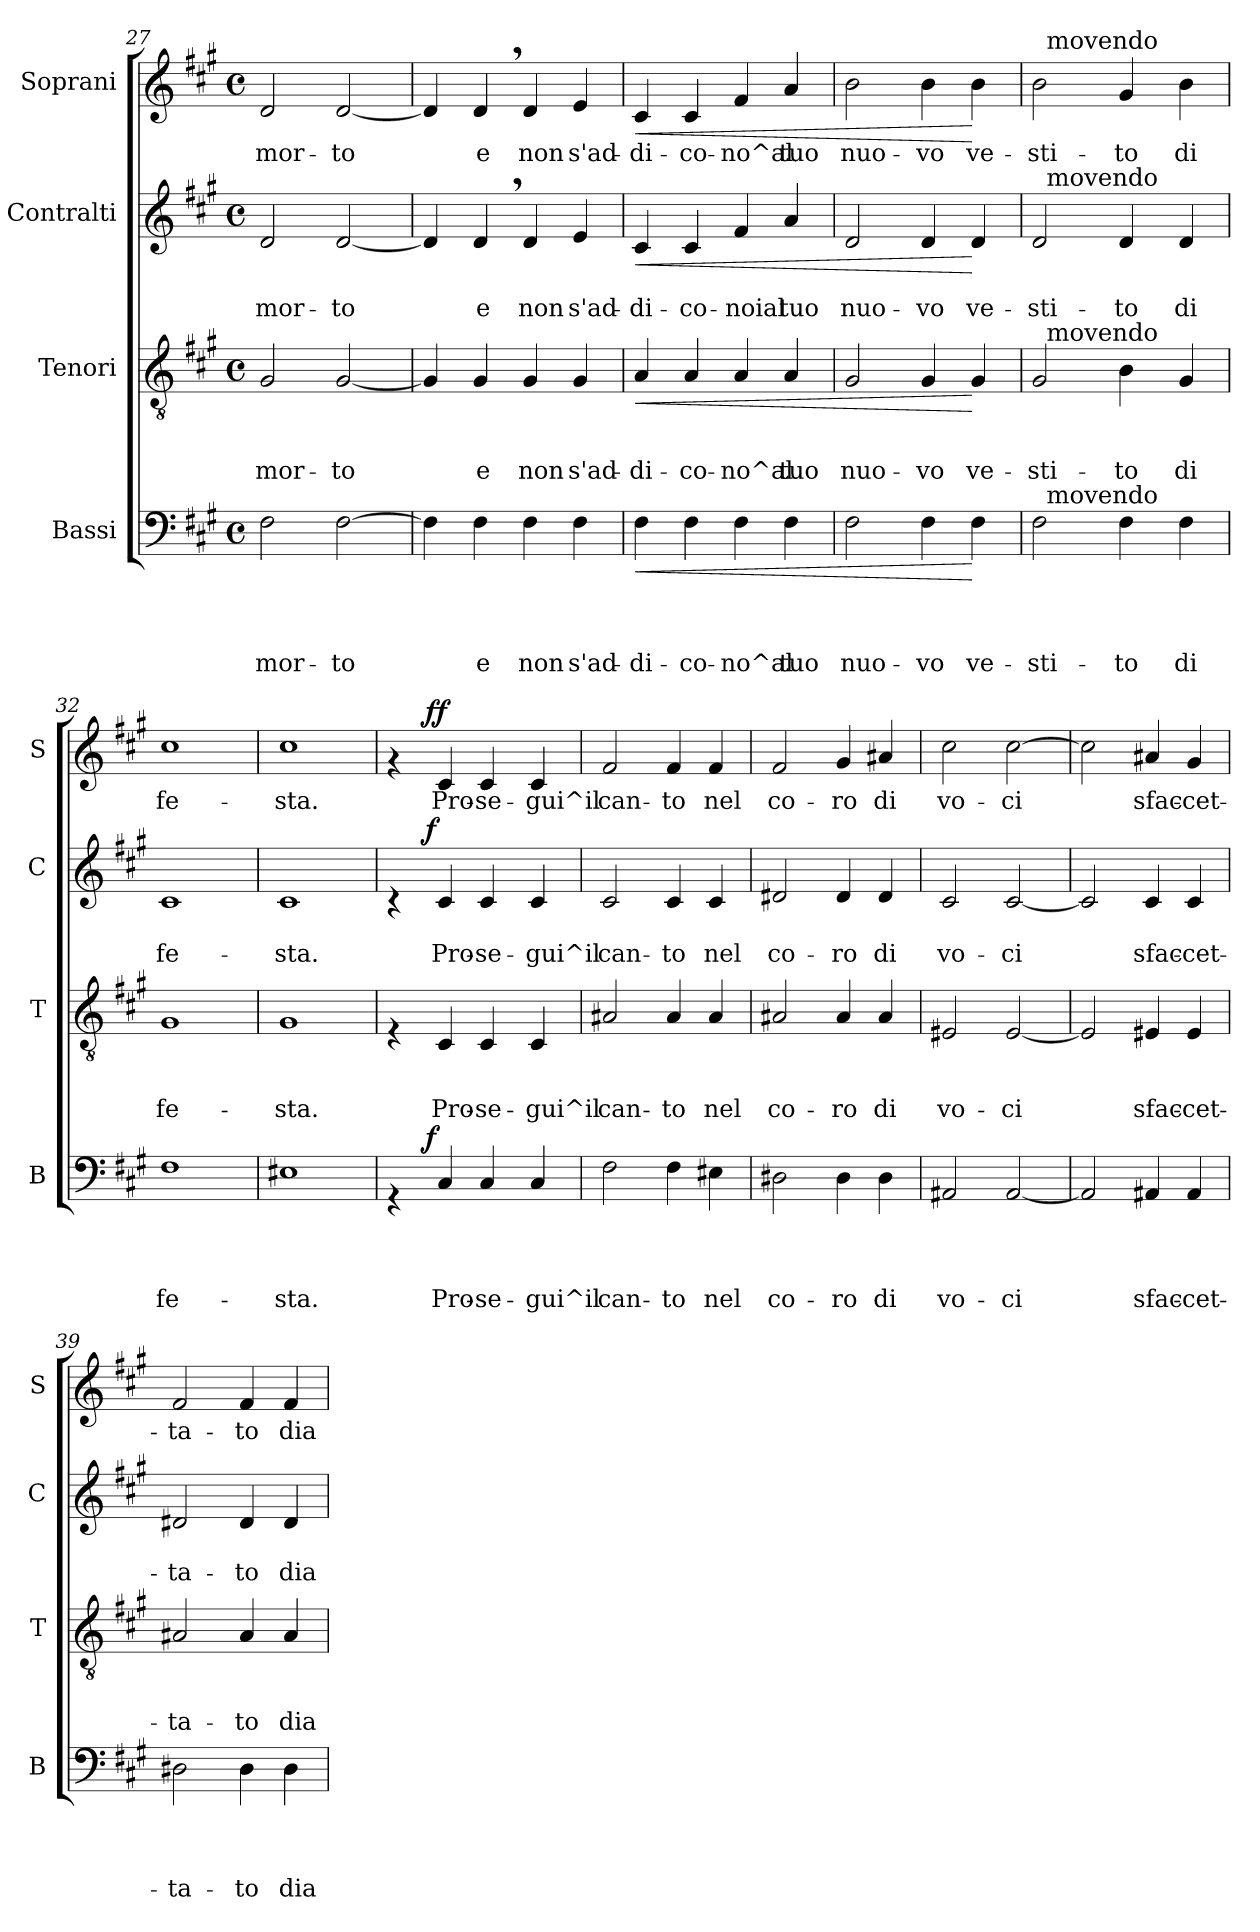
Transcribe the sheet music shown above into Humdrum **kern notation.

**kern	**text	**text	**text	**text	**dynam	**kern	**text	**text	**text	**dynam	**kern	**text	**text	**dynam	**kern	**text	**dynam
*part4	*part4	*part4	*part4	*part4	*part4	*part3	*part3	*part3	*part3	*part3	*part2	*part2	*part2	*part2	*part1	*part1	*part1
*staff4	*staff4	*staff4	*staff4	*staff4	*staff4	*staff3	*staff3	*staff3	*staff3	*staff3	*staff2	*staff2	*staff2	*staff2	*staff1	*staff1	*staff1
*I"Bassi	*	*	*	*	*	*I"Tenori	*	*	*	*	*I"Contralti	*	*	*	*I"Soprani	*	*
*I'B	*	*	*	*	*	*I'T	*	*	*	*	*I'C	*	*	*	*I'S	*	*
*clefF4	*	*	*	*	*	*clefGv2	*	*	*	*	*clefG2	*	*	*	*clefG2	*	*
*k[f#c#g#]	*	*	*	*	*	*k[f#c#g#]	*	*	*	*	*k[f#c#g#]	*	*	*	*k[f#c#g#]	*	*
*A:	*	*	*	*	*	*A:	*	*	*	*	*A:	*	*	*	*A:	*	*
*M4/4	*	*	*	*	*	*M4/4	*	*	*	*	*M4/4	*	*	*	*M4/4	*	*
*met(c)	*	*	*	*	*	*met(c)	*	*	*	*	*met(c)	*	*	*	*met(c)	*	*
=27	=27	=27	=27	=27	=27	=27	=27	=27	=27	=27	=27	=27	=27	=27	=27	=27	=27
!	!	!	!	!LO:LY:b	!	!	!	!	!LO:LY:b	!	!	!	!LO:LY:b	!	!	!LO:LY:b	!
2F#\	.	.	.	mor-	.	2G#/	.	.	mor-	.	2d/	.	mor-	.	2d/	mor-	.
!	!	!	!	!LO:LY:b	!	!	!	!	!LO:LY:b	!	!	!	!LO:LY:b	!	!	!LO:LY:b	!
[<2F#\	.	.	.	-to	.	[<2G#/	.	.	-to	.	[<2d/	.	-to	.	[<2d/	-to	.
=28	=28	=28	=28	=28	=28	=28	=28	=28	=28	=28	=28	=28	=28	=28	=28	=28	=28
4F#\]	.	.	.	.	.	4G#/]	.	.	.	.	4d/]	.	.	.	4d/]	.	.
!	!	!	!	!LO:LY:b	!	!	!	!	!LO:LY:b	!	!	!	!LO:LY:b	!	!	!LO:LY:b	!
4F#\	.	.	.	e	.	4G#/	.	.	e	.	4d,>/	.	e	.	4d,>/	e	.
!	!	!	!	!LO:LY:b	!	!	!	!	!LO:LY:b	!	!	!	!LO:LY:b	!	!	!LO:LY:b	!
4F#\	.	.	.	non	.	4G#/	.	.	non	.	4d/	.	non	.	4d/	non	.
!	!	!	!	!LO:LY:b	!	!	!	!	!LO:LY:b	!	!	!	!LO:LY:b	!	!	!LO:LY:b	!
4F#\	.	.	.	s'ad-	.	4G#/	.	.	s'ad-	.	4e/	.	s'ad-	.	4e/	s'ad-	.
!!LO:LB:g=z
=29	=29	=29	=29	=29	=29	=29	=29	=29	=29	=29	=29	=29	=29	=29	=29	=29	=29
!	!	!	!	!LO:LY:b	!LO:HP:b	!	!	!	!LO:LY:b	!LO:HP:b	!	!	!LO:LY:b	!LO:HP:b	!	!LO:LY:b	!LO:HP:b
4F#\	.	.	.	-di-	<	4A/	.	.	-di-	<	4c#/	.	-di-	<	4c#/	-di-	<
!	!	!	!	!LO:LY:b	!	!	!	!	!LO:LY:b	!	!	!	!LO:LY:b	!	!	!LO:LY:b	!
4F#\	.	.	.	-co-	.	4A/	.	.	-co-	.	4c#/	.	-co-	.	4c#/	-co-	.
!	!	!	!	!LO:LY:b	!	!	!	!	!LO:LY:b	!	!	!	!LO:LY:b	!	!	!LO:LY:b	!
4F#\	.	.	.	-no^al	.	4A/	.	.	-no^al	.	4f#/	.	-noial	.	4f#/	-no^al	.
!	!	!	!	!LO:LY:b	!	!	!	!	!LO:LY:b	!	!	!	!LO:LY:b	!	!	!LO:LY:b	!
4F#\	.	.	.	tuo	.	4A/	.	.	tuo	.	4a/	.	tuo	.	4a/	tuo	.
=30	=30	=30	=30	=30	=30	=30	=30	=30	=30	=30	=30	=30	=30	=30	=30	=30	=30
!	!	!	!	!LO:LY:b	!	!	!	!	!LO:LY:b	!	!	!	!LO:LY:b	!	!	!LO:LY:b	!
2F#\	.	.	.	nuo-	.	2G#/	.	.	nuo-	.	2d/	.	nuo-	.	2b\	nuo-	.
!	!	!	!	!LO:LY:b	!	!	!	!	!LO:LY:b	!	!	!	!LO:LY:b	!	!	!LO:LY:b	!
4F#\	.	.	.	-vo	.	4G#/	.	.	-vo	.	4d/	.	-vo	.	4b\	-vo	.
!	!	!	!	!LO:LY:b	!	!	!	!	!LO:LY:b	!	!	!	!LO:LY:b	!	!	!LO:LY:b	!
4F#\	.	.	.	ve-	[	4G#/	.	.	ve-	[	4d/	.	ve-	[	4b\	ve-	[
=31	=31	=31	=31	=31	=31	=31	=31	=31	=31	=31	=31	=31	=31	=31	=31	=31	=31
!	!	!	!	!LO:LY:b	!	!	!	!	!LO:LY:b	!	!	!	!LO:LY:b	!	!	!LO:LY:b	!
*^	*	*	*	*	*	*^	*	*	*	*	*^	*	*	*	*^	*	*
2F#\	32ryy	.	.	.	-sti-	.	2G#/	32ryy	.	.	-sti-	.	2d/	32ryy	.	-sti-	.	2b\	32ryy	-sti-	.
!	!	!	!	!	!	!	!	!	!	!	!	!	!	!	!	!	!	!	!LO:TX:a:t=movendo	!	!
!	!	!	!	!	!	!	!	!	!	!	!	!	!	!LO:TX:a:t=movendo	!	!	!	!	!	!	!
!	!	!	!	!	!	!	!	!LO:TX:a:t=movendo	!	!	!	!	!	!	!	!	!	!	!	!	!
!	!LO:TX:a:t=movendo	!	!	!	!	!	!	!	!	!	!	!	!	!	!	!	!	!	!	!	!
.	2ryy	.	.	.	.	.	.	2ryy	.	.	.	.	.	2ryy	.	.	.	.	2ryy	.	.
!	!	!	!	!	!LO:LY:b	!	!	!	!	!	!LO:LY:b	!	!	!	!	!LO:LY:b	!	!	!	!LO:LY:b	!
4F#\	.	.	.	.	-to	.	4B\	.	.	.	-to	.	4d/	.	.	-to	.	4g#/	.	-to	.
.	4...ryy	.	.	.	.	.	.	4...ryy	.	.	.	.	.	4...ryy	.	.	.	.	4...ryy	.	.
!	!	!	!	!	!LO:LY:b	!	!	!	!	!	!LO:LY:b	!	!	!	!	!LO:LY:b	!	!	!	!LO:LY:b	!
4F#\	.	.	.	.	di	.	4G#/	.	.	.	di	.	4d/	.	.	di	.	4b\	.	di	.
=32	=32	=32	=32	=32	=32	=32	=32	=32	=32	=32	=32	=32	=32	=32	=32	=32	=32	=32	=32	=32	=32
!	!	!	!	!	!LO:LY:b	!	!	!	!	!	!LO:LY:b	!	!	!	!	!LO:LY:b	!	!	!	!LO:LY:b	!
*v	*v	*	*	*	*	*	*	*	*	*	*	*	*v	*v	*	*	*	*v	*v	*	*
*	*	*	*	*	*	*v	*v	*	*	*	*	*	*	*	*	*	*	*
1F#	.	.	.	fe-	.	1G#	.	.	fe-	.	1c#	.	fe-	.	1cc#	fe-	.
!!LO:PB:g=z
=33	=33	=33	=33	=33	=33	=33	=33	=33	=33	=33	=33	=33	=33	=33	=33	=33	=33
!	!	!	!	!LO:LY:b	!	!	!	!	!LO:LY:b	!	!	!	!LO:LY:b	!	!	!LO:LY:b	!
1E#X	.	.	.	-sta.	.	1G#	.	.	-sta.	.	1c#	.	-sta.	.	1cc#	-sta.	.
=34	=34	=34	=34	=34	=34	=34	=34	=34	=34	=34	=34	=34	=34	=34	=34	=34	=34
*^	*	*	*	*	*	*	*	*	*	*	*^	*	*	*	*^	*	*
4rGG	8..ryy	.	.	.	.	.	4rD	.	.	.	.	4rc	8..ryy	.	.	.	4rf	8..ryy	.	.
!	!	!	!	!	!	!LO:DY:a	!	!	!	!	!	!	!	!	!	!LO:DY:b	!	!	!	!LO:DY:a
!	!	!	!	!	!	!	!	!	!	!	!	!	!	!	!	!	!	!	!	!LO:DY:n=1:b
.	2ryy	.	.	.	.	f	.	.	.	.	.	.	2ryy	.	.	f	.	2ryy	.	f f
!	!	!	!	!	!LO:LY:b	!	!	!	!	!LO:LY:b	!	!	!	!	!LO:LY:b	!	!	!	!LO:LY:b	!
4C#/	.	.	.	.	Pro-	.	4C#/	.	.	Pro-	.	4c#/	.	.	Pro-	.	4c#/	.	Pro-	.
!	!	!	!	!	!LO:LY:b	!	!	!	!	!LO:LY:b	!	!	!	!	!LO:LY:b	!	!	!	!LO:LY:b	!
4C#/	.	.	.	.	-se-	.	4C#/	.	.	-se-	.	4c#/	.	.	-se-	.	4c#/	.	-se-	.
.	4ryy	.	.	.	.	.	.	.	.	.	.	.	4ryy	.	.	.	.	4ryy	.	.
!	!	!	!	!	!LO:LY:b	!	!	!	!	!LO:LY:b	!	!	!	!	!LO:LY:b	!	!	!	!LO:LY:b	!
4C#/	.	.	.	.	-gui^il	.	4C#/	.	.	-gui^il	.	4c#/	.	.	-gui^il	.	4c#/	.	-gui^il	.
.	32ryy	.	.	.	.	.	.	.	.	.	.	.	32ryy	.	.	.	.	32ryy	.	.
=35	=35	=35	=35	=35	=35	=35	=35	=35	=35	=35	=35	=35	=35	=35	=35	=35	=35	=35	=35	=35
!	!	!	!	!	!LO:LY:b	!	!	!	!	!LO:LY:b	!	!	!	!	!LO:LY:b	!	!	!	!LO:LY:b	!
*	*	*	*	*	*	*	*	*	*	*	*	*v	*v	*	*	*	*	*	*	*
*v	*v	*	*	*	*	*	*	*	*	*	*	*	*	*	*	*v	*v	*	*
2F#\	.	.	.	can-	.	2A#X/	.	.	can-	.	2c#/	.	can-	.	2f#/	can-	.
!	!	!	!	!LO:LY:b	!	!	!	!	!LO:LY:b	!	!	!	!LO:LY:b	!	!	!LO:LY:b	!
4F#\	.	.	.	-to	.	4A#/	.	.	-to	.	4c#/	.	-to	.	4f#/	-to	.
!	!	!	!	!LO:LY:b	!	!	!	!	!LO:LY:b	!	!	!	!LO:LY:b	!	!	!LO:LY:b	!
4E#X\	.	.	.	nel	.	4A#/	.	.	nel	.	4c#/	.	nel	.	4f#/	nel	.
=36	=36	=36	=36	=36	=36	=36	=36	=36	=36	=36	=36	=36	=36	=36	=36	=36	=36
!	!	!	!	!LO:LY:b	!	!	!	!	!LO:LY:b	!	!	!	!LO:LY:b	!	!	!LO:LY:b	!
2D#X\	.	.	.	co-	.	2A#X/	.	.	co-	.	2d#X/	.	co-	.	2f#/	co-	.
!	!	!	!	!LO:LY:b	!	!	!	!	!LO:LY:b	!	!	!	!LO:LY:b	!	!	!LO:LY:b	!
4D#\	.	.	.	-ro	.	4A#/	.	.	-ro	.	4d#/	.	-ro	.	4g#/	-ro	.
!	!	!	!	!LO:LY:b	!	!	!	!	!LO:LY:b	!	!	!	!LO:LY:b	!	!	!LO:LY:b	!
4D#\	.	.	.	di	.	4A#/	.	.	di	.	4d#/	.	di	.	4a#X/	di	.
!!LO:PB:g=z
=37	=37	=37	=37	=37	=37	=37	=37	=37	=37	=37	=37	=37	=37	=37	=37	=37	=37
!	!	!	!	!LO:LY:b	!	!	!	!	!LO:LY:b	!	!	!	!LO:LY:b	!	!	!LO:LY:b	!
2AA#X/	.	.	.	vo-	.	2E#X/	.	.	vo-	.	2c#/	.	vo-	.	2cc#\	vo-	.
!	!	!	!	!LO:LY:b	!	!	!	!	!LO:LY:b	!	!	!	!LO:LY:b	!	!	!LO:LY:b	!
[<2AA#/	.	.	.	-ci	.	[<2E#/	.	.	-ci	.	[<2c#/	.	-ci	.	[>2cc#\	-ci	.
=38	=38	=38	=38	=38	=38	=38	=38	=38	=38	=38	=38	=38	=38	=38	=38	=38	=38
2AA#/]	.	.	.	.	.	2E#/]	.	.	.	.	2c#/]	.	.	.	2cc#\]	.	.
!	!	!	!	!LO:LY:b	!	!	!	!	!LO:LY:b	!	!	!	!LO:LY:b	!	!	!LO:LY:b	!
4AA#X/	.	.	.	sfac-	.	4E#X/	.	.	sfac-	.	4c#/	.	sfac-	.	4a#X/	sfac-	.
!	!	!	!	!LO:LY:b	!	!	!	!	!LO:LY:b	!	!	!	!LO:LY:b	!	!	!LO:LY:b	!
4AA#/	.	.	.	-cet-	.	4E#/	.	.	-cet-	.	4c#/	.	-cet-	.	4g#/	-cet-	.
=39	=39	=39	=39	=39	=39	=39	=39	=39	=39	=39	=39	=39	=39	=39	=39	=39	=39
!	!	!	!	!LO:LY:b	!	!	!	!	!LO:LY:b	!	!	!	!LO:LY:b	!	!	!LO:LY:b	!
2D#X\	.	.	.	-ta-	.	2A#X/	.	.	-ta-	.	2d#X/	.	-ta-	.	2f#/	-ta-	.
!	!	!	!	!LO:LY:b	!	!	!	!	!LO:LY:b	!	!	!	!LO:LY:b	!	!	!LO:LY:b	!
4D#\	.	.	.	-to	.	4A#/	.	.	-to	.	4d#/	.	-to	.	4f#/	-to	.
!	!	!	!	!LO:LY:b	!	!	!	!	!LO:LY:b	!	!	!	!LO:LY:b	!	!	!LO:LY:b	!
4D#\	.	.	.	dia-	.	4A#/	.	.	dia-	.	4d#/	.	dia-	.	4f#/	dia-	.
=	=	=	=	=	=	=	=	=	=	=	=	=	=	=	=	=	=
*-	*-	*-	*-	*-	*-	*-	*-	*-	*-	*-	*-	*-	*-	*-	*-	*-	*-
